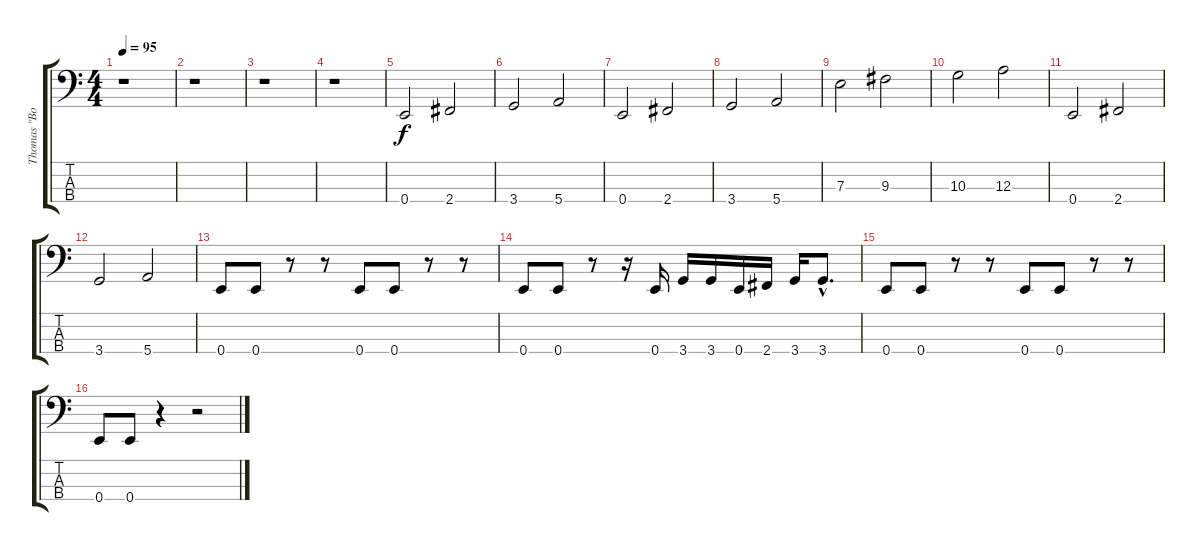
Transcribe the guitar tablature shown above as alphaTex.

\track ("Thomas \"Bodo\" Smuszynski - bass" "Thomas \"Bo") {instrument slapbass1}
\staff {score tabs}
\tuning (G2 D2 A1 E1) {hide}
\ts (4 4)
\tempo 95
\clef f4
\ks c
r.1{dy f instrument slapbass1} |
r.1 |
r.1 |
r.1 |
0.4.2 2.4.2 |
3.4.2 5.4.2 |
0.4.2 2.4.2 |
3.4.2 5.4.2 |
7.3.2 9.3.2 |
10.3.2 12.3.2 |
0.4.2 2.4.2 |
3.4.2 5.4.2 |
0.4.8 0.4.8 r.8 r.8 0.4.8 0.4.8 r.8 r.8 |
0.4.8 0.4.8 r.8 r.16 0.4.16 3.4.16 3.4.16 0.4.16 2.4.16 3.4.16 3.4{hac}.8{d} |
0.4.8 0.4.8 r.8 r.8 0.4.8 0.4.8 r.8 r.8 |
0.4.8 0.4.8 r.4 r.2
